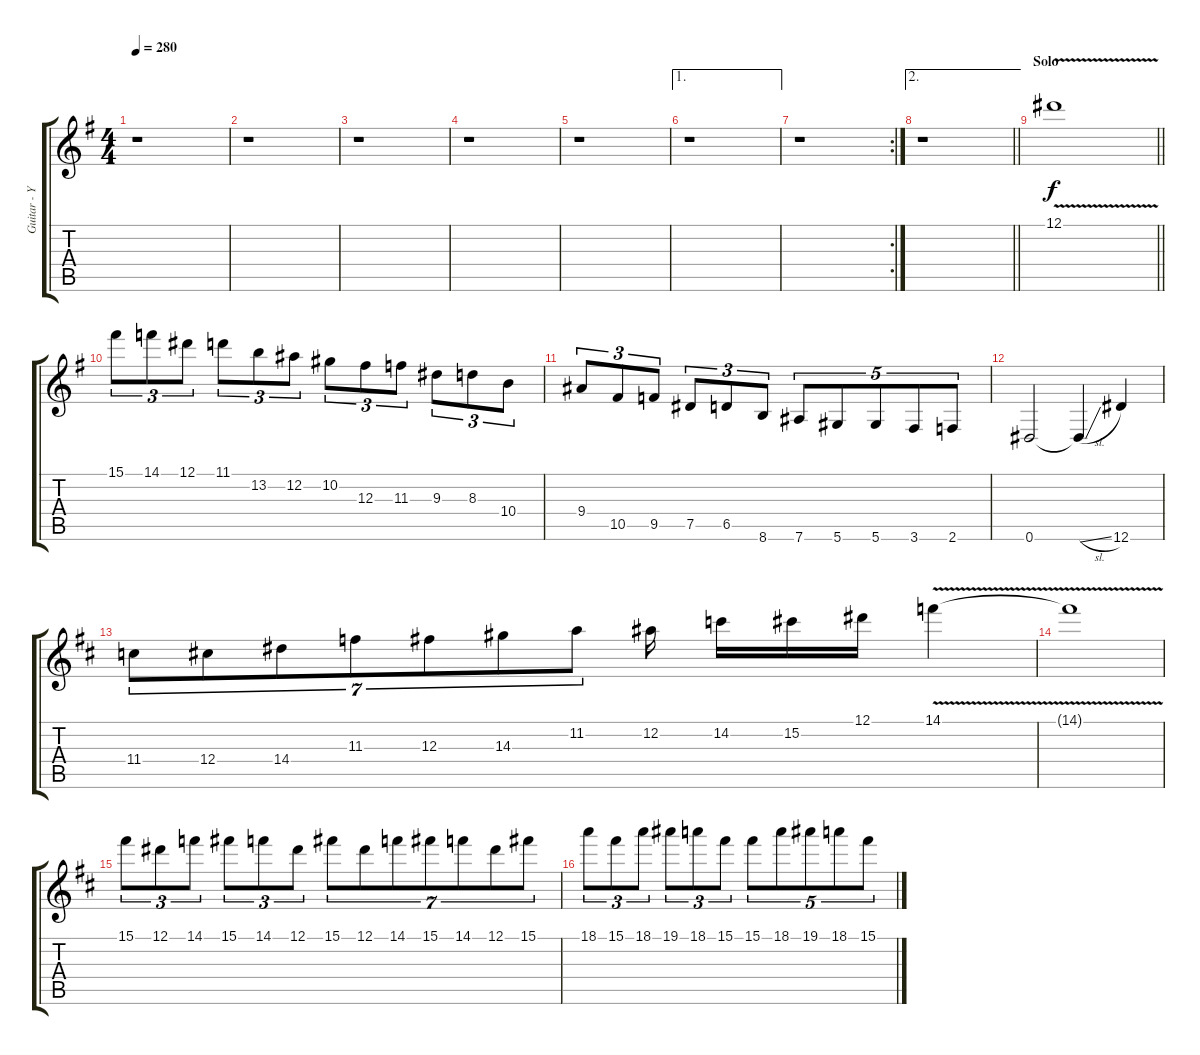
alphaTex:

\track ("Guitar - Yngwie J. Malmsteen" "Guitar - Y") {instrument overdrivenguitar}
\staff {score tabs}
\tuning (Eb4 Bb3 Gb3 Db3 Ab2 Eb2) {hide}
\ts (4 4)
\tempo 280
\clef g2
\ks eminor
r.1{dy f} |
r.1 |
r.1 |
r.1 |
r.1 |
\ae 1
r.1 |
\rc 2
r.1 |
\ae 2
\barLineRight lightlight
r.1 |
\section ("" "Solo")
\barLineRight lightlight
12.1{v}.1 |
15.1.8{tu (3 2)} 14.1.8{tu (3 2)} 12.1.8{tu (3 2)} 11.1.8{tu (3 2)} 13.2.8{tu (3 2)} 12.2.8{tu (3 2)} 10.2.8{tu (3 2)} 12.3.8{tu (3 2)} 11.3.8{tu (3 2)} 9.3.8{tu (3 2)} 8.3.8{tu (3 2)} 10.4.8{tu (3 2)} |
9.4.8{tu (3 2)} 10.5.8{tu (3 2)} 9.5.8{tu (3 2)} 7.5.8{tu (3 2)} 6.5.8{tu (3 2)} 8.6.8{tu (3 2)} 7.6.8{tu (5 4)} 5.6.8{tu (5 4)} 5.6.8{tu (5 4)} 3.6.8{tu (5 4)} 2.6.8{tu (5 4)} |
0.6.2 0.6{sl t}.4 12.6.4 |
\ks bminor
11.4.8{tu (7 4)} 12.4.8{tu (7 4)} 14.4.8{tu (7 4)} 11.3.8{tu (7 4)} 12.3.8{tu (7 4)} 14.3.8{tu (7 4)} 11.2.8{tu (7 4)} 12.2.16 14.2.16 15.2.16 12.1.16 14.1{v}.4 |
14.1{t}.1 |
15.1.8{tu (3 2)} 12.1.8{tu (3 2)} 14.1.8{tu (3 2)} 15.1.8{tu (3 2)} 14.1.8{tu (3 2)} 12.1.8{tu (3 2)} 15.1.8{tu (7 4)} 12.1.8{tu (7 4)} 14.1.8{tu (7 4)} 15.1.8{tu (7 4)} 14.1.8{tu (7 4)} 12.1.8{tu (7 4)} 15.1.8{tu (7 4)} |
18.1.8{tu (3 2)} 15.1.8{tu (3 2)} 18.1.8{tu (3 2)} 19.1.8{tu (3 2)} 18.1.8{tu (3 2)} 15.1.8{tu (3 2)} 15.1.8{tu (5 4)} 18.1.8{tu (5 4)} 19.1.8{tu (5 4)} 18.1.8{tu (5 4)} 15.1.8{tu (5 4)}
